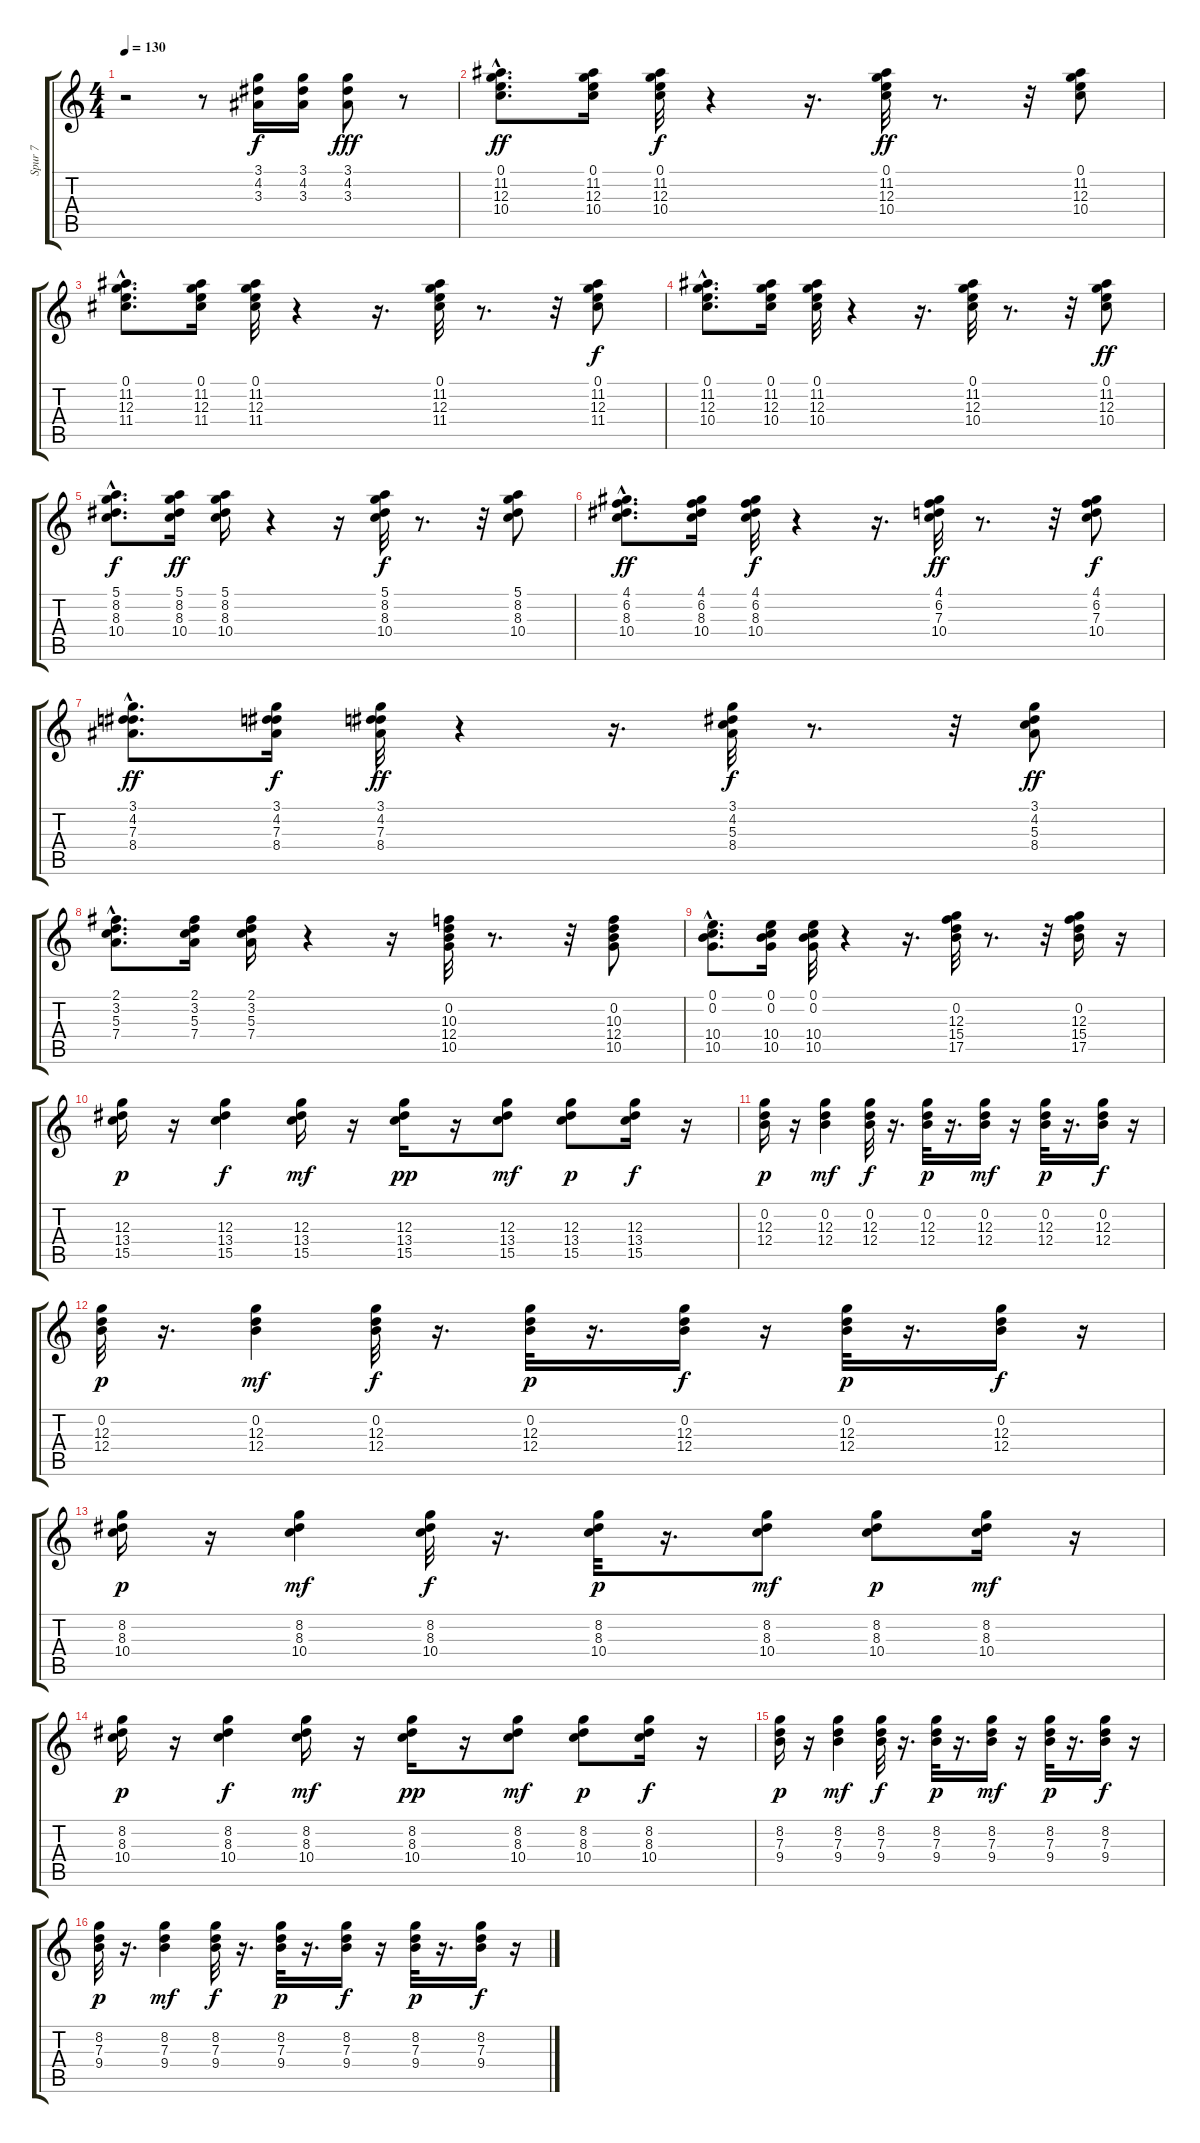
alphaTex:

\track ("Spur 7" "Spur 7") {instrument acousticguitarsteel}
\staff {score tabs}
\tuning (E4 B3 G3 D3 A2 E2) {hide}
\ts (4 4)
\tempo 130
\clef g2
\ks c
r.2{dy ff} r.8 (3.1 4.2 3.3).16{dy f} (3.1 4.2 3.3).16 (3.1 4.2 3.3).8{dy fff} r.8 |
(0.1{hac} 11.2{hac} 12.3{hac} 10.4{hac}).8{d dy ff} (0.1 11.2 12.3 10.4).16 (0.1 11.2 12.3 10.4).32{dy f} r.4 r.16{d} (0.1 11.2 12.3 10.4).32{dy ff} r.8{d} r.32 (0.1 11.2 12.3 10.4).8 |
(0.1{hac} 11.2{hac} 12.3{hac} 11.4{hac}).8{d} (0.1 11.2 12.3 11.4).16 (0.1 11.2 12.3 11.4).32 r.4 r.16{d} (0.1 11.2 12.3 11.4).32 r.8{d} r.32 (0.1 11.2 12.3 11.4).8{dy f} |
(0.1{hac} 11.2{hac} 12.3{hac} 10.4{hac}).8{d} (0.1 11.2 12.3 10.4).16 (0.1 11.2 12.3 10.4).32 r.4 r.16{d} (0.1 11.2 12.3 10.4).32 r.8{d} r.32 (0.1 11.2 12.3 10.4).8{dy ff} |
(5.1{hac} 8.2{hac} 8.3{hac} 10.4{hac}).8{d dy f} (5.1 8.2 8.3 10.4).16{dy ff} (5.1 8.2 8.3 10.4).16 r.4 r.16 (5.1 8.2 8.3 10.4).32{dy f} r.8{d} r.32 (5.1 8.2 8.3 10.4).8 |
(4.1{hac} 6.2{hac} 8.3{hac} 10.4{hac}).8{d dy ff} (4.1 6.2 8.3 10.4).16 (4.1 6.2 8.3 10.4).32{dy f} r.4 r.16{d} (4.1 6.2 7.3 10.4).32{dy ff} r.8{d} r.32 (4.1 6.2 7.3 10.4).8{dy f} |
(3.1{hac} 4.2{hac} 7.3{hac} 8.4{hac}).8{d dy ff} (3.1 4.2 7.3 8.4).16{dy f} (3.1 4.2 7.3 8.4).32{dy ff} r.4 r.16{d} (3.1 4.2 5.3 8.4).32{dy f} r.8{d} r.32 (3.1 4.2 5.3 8.4).8{dy ff} |
(2.1{hac} 3.2{hac} 5.3{hac} 7.4{hac}).8{d} (2.1 3.2 5.3 7.4).16 (2.1 3.2 5.3 7.4).16 r.4 r.16 (0.2 10.3 12.4 10.5).32 r.8{d} r.32 (0.2 10.3 12.4 10.5).8 |
(0.1{hac} 0.2{hac} 10.4{hac} 10.5{hac}).8{d} (0.1 0.2 10.4 10.5).16 (0.1 0.2 10.4 10.5).32 r.4 r.16{d} (0.2 12.3 15.4 17.5).32 r.8{d} r.32 (0.2 12.3 15.4 17.5).16 r.16 |
(12.3 13.4 15.5).16{dy p} r.16 (12.3 13.4 15.5).4{dy f} (12.3 13.4 15.5).16{dy mf} r.16 (12.3 13.4 15.5).16{dy pp} r.16 (12.3 13.4 15.5).8{dy mf} (12.3 13.4 15.5).8{dy p} (12.3 13.4 15.5).16{dy f} r.16 |
(0.2 12.3 12.4).16{dy p} r.16 (0.2 12.3 12.4).4{dy mf} (0.2 12.3 12.4).32{dy f} r.16{d} (0.2 12.3 12.4).32{dy p} r.16{d} (0.2 12.3 12.4).16{dy mf} r.16 (0.2 12.3 12.4).32{dy p} r.16{d} (0.2 12.3 12.4).16{dy f} r.16 |
(0.2 12.3 12.4).32{dy p} r.16{d} (0.2 12.3 12.4).4{dy mf} (0.2 12.3 12.4).32{dy f} r.16{d} (0.2 12.3 12.4).32{dy p} r.16{d} (0.2 12.3 12.4).16{dy f} r.16 (0.2 12.3 12.4).32{dy p} r.16{d} (0.2 12.3 12.4).16{dy f} r.16 |
(8.2 8.3 10.4).16{dy p} r.16 (8.2 8.3 10.4).4{dy mf} (8.2 8.3 10.4).32{dy f} r.16{d} (8.2 8.3 10.4).32{dy p} r.16{d} (8.2 8.3 10.4).8{dy mf} (8.2 8.3 10.4).8{dy p} (8.2 8.3 10.4).16{dy mf} r.16 |
(8.2 8.3 10.4).16{dy p} r.16 (8.2 8.3 10.4).4{dy f} (8.2 8.3 10.4).16{dy mf} r.16 (8.2 8.3 10.4).16{dy pp} r.16 (8.2 8.3 10.4).8{dy mf} (8.2 8.3 10.4).8{dy p} (8.2 8.3 10.4).16{dy f} r.16 |
(8.2 7.3 9.4).16{dy p} r.16 (8.2 7.3 9.4).4{dy mf} (8.2 7.3 9.4).32{dy f} r.16{d} (8.2 7.3 9.4).32{dy p} r.16{d} (8.2 7.3 9.4).16{dy mf} r.16 (8.2 7.3 9.4).32{dy p} r.16{d} (8.2 7.3 9.4).16{dy f} r.16 |
(8.2 7.3 9.4).32{dy p} r.16{d} (8.2 7.3 9.4).4{dy mf} (8.2 7.3 9.4).32{dy f} r.16{d} (8.2 7.3 9.4).32{dy p} r.16{d} (8.2 7.3 9.4).16{dy f} r.16 (8.2 7.3 9.4).32{dy p} r.16{d} (8.2 7.3 9.4).16{dy f} r.16
